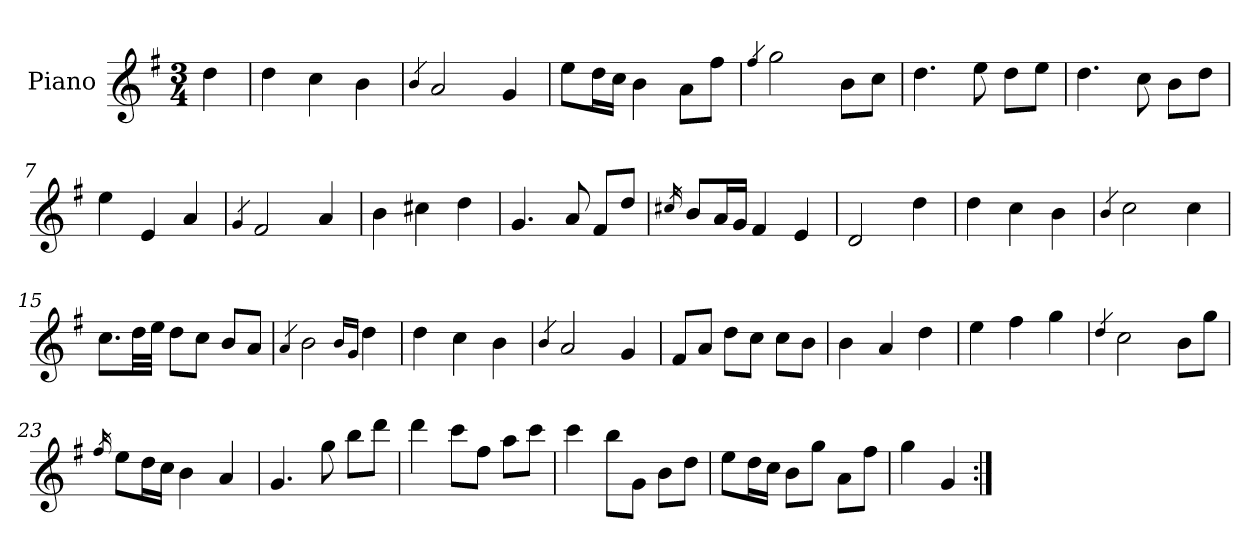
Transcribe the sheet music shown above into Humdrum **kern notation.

**kern
*part1
*staff1
*I"Piano
*I'Pno.
*clefG2
*k[f#]
*M3/4
=
4dd\
=1
4dd\
4cc\
4b\
=2
4qb/
2a/
4g/
=3
8ee\L
16dd\L
16cc\JJ
4b\
8a\L
8ff#\J
=4
4qff#/
2gg\
8b\L
8cc\J
!!LO:LB:g=z
=5
4.dd\
8ee\
8dd\L
8ee\J
=6
4.dd\
8cc\
8b\L
8dd\J
=7
4ee\
4e/
4a/
=8
4qg/
2f#/
4a/
=9
4b\
4cc#X\
4dd\
=10
4.g/
8a/
8f#/L
8dd/J
=11
16qcc#X/
8b/L
16a/L
16g/JJ
4f#/
4e/
=12
2d/
4dd\
=13
4dd\
4cc\
4b\
!!LO:LB:g=z
=14
4qb/
2cc\
4cc\
=15
8.cc\L
32dd\LL
32ee\JJJ
8dd\L
8cc\J
8b/L
8a/J
=16
4qa/
2b\
16qb/LL
16qg/JJ
4dd\
=17
4dd\
4cc\
4b\
=18
4qb/
2a/
4g/
=19
8f#/L
8a/J
8dd\L
8cc\J
8cc\L
8b\J
=20
4b\
4a/
4dd\
=21
4ee\
4ff#\
4gg\
=22
4qdd/
2cc\
8b\L
8gg\J
!!LO:LB:g=z
=23
16qff#/
8ee\L
16dd\L
16cc\JJ
4b\
4a/
=24
4.g/
8gg\
8bb\L
8ddd\J
=25
4ddd\
8ccc\L
8ff#\J
8aa\L
8ccc\J
=26
4ccc\
8bb\L
8g\J
8b\L
8dd\J
=27
8ee\L
16dd\L
16cc\JJ
8b\L
8gg\J
8a\L
8ff#\J
=28
4gg\
4g/
=:|!
*-
